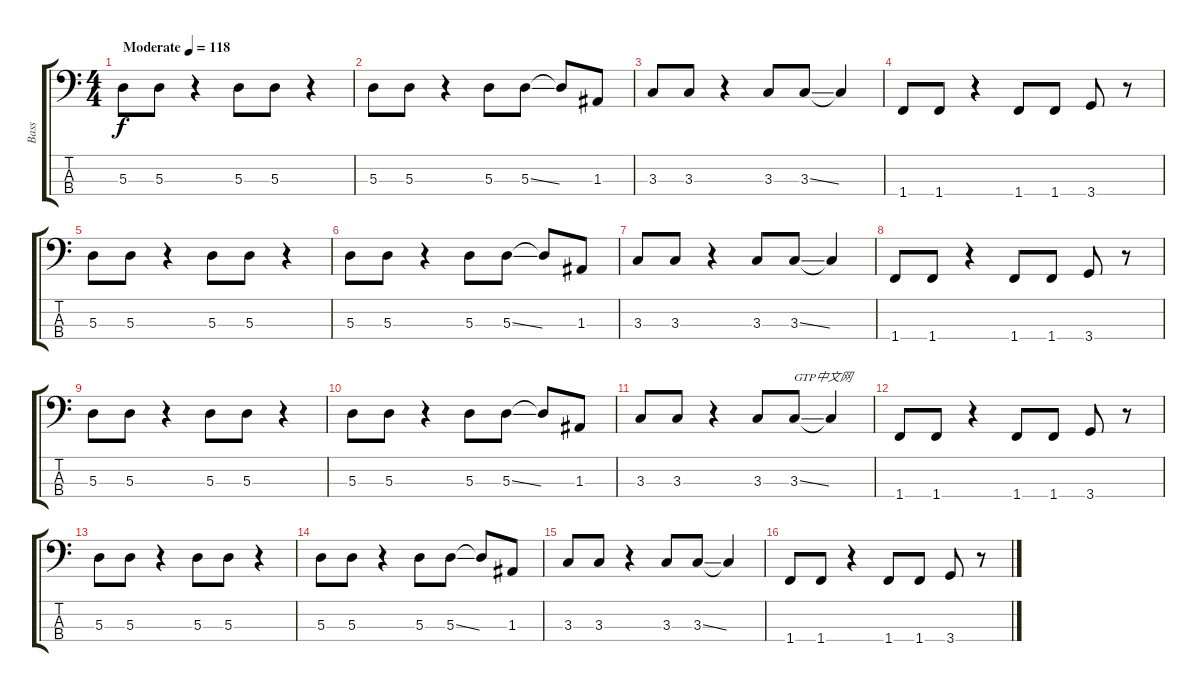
\track ("Bass" "Bass") {instrument electricbassfinger}
\staff {score tabs}
\tuning (G2 D2 A1 E1) {hide}
\ts (4 4)
\tempo (118 "Moderate")
\clef f4
\ks c
5.3.8{dy f instrument electricbassfinger} 5.3.8 r.4 5.3.8 5.3.8 r.4 |
5.3.8 5.3.8 r.4 5.3.8 5.3{ss}.8 5.3{t}.8 1.3.8 |
3.3.8 3.3.8 r.4 3.3.8 3.3{ss}.8 3.3{t}.4 |
1.4.8 1.4.8 r.4 1.4.8 1.4.8 3.4.8 r.8 |
5.3.8 5.3.8 r.4 5.3.8 5.3.8 r.4 |
5.3.8 5.3.8 r.4 5.3.8 5.3{ss}.8 5.3{t}.8 1.3.8 |
3.3.8 3.3.8 r.4 3.3.8 3.3{ss}.8 3.3{t}.4 |
1.4.8 1.4.8 r.4 1.4.8 1.4.8 3.4.8 r.8 |
5.3.8 5.3.8 r.4 5.3.8 5.3.8 r.4 |
5.3.8 5.3.8 r.4 5.3.8 5.3{ss}.8 5.3{t}.8 1.3.8 |
3.3.8 3.3.8 r.4 3.3.8 3.3{ss}.8{txt "GTP中文网"} 3.3{t}.4 |
1.4.8 1.4.8 r.4 1.4.8 1.4.8 3.4.8 r.8 |
5.3.8 5.3.8 r.4 5.3.8 5.3.8 r.4 |
5.3.8 5.3.8 r.4 5.3.8 5.3{ss}.8 5.3{t}.8 1.3.8 |
3.3.8 3.3.8 r.4 3.3.8 3.3{ss}.8 3.3{t}.4 |
1.4.8 1.4.8 r.4 1.4.8 1.4.8 3.4.8 r.8
